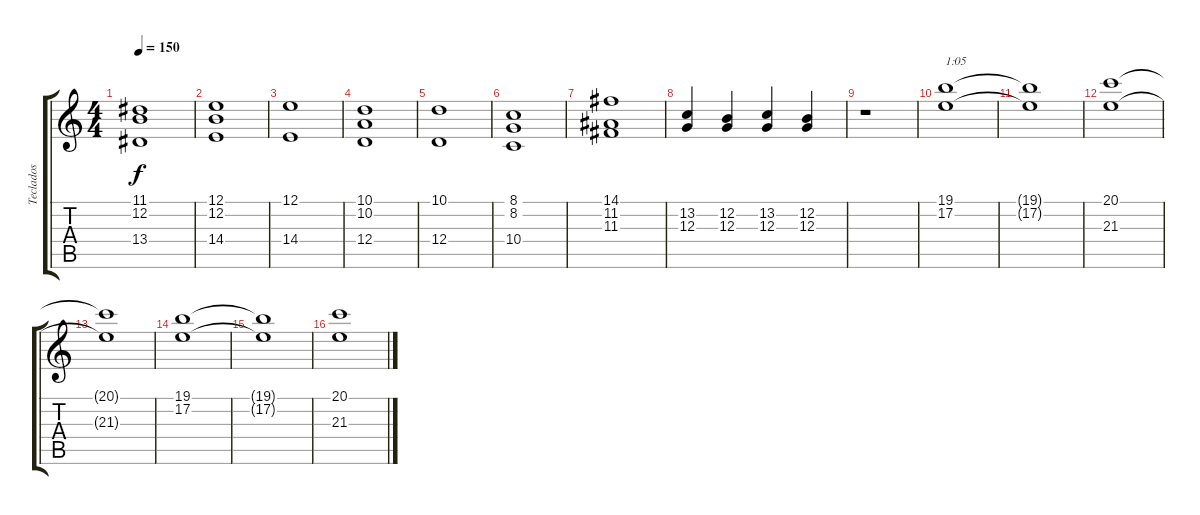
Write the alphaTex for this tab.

\track ("Teclados" "Teclados") {instrument synthstrings1}
\staff {score tabs}
\tuning (E4 B3 G3 D3 A2 E2) {hide}
\ts (4 4)
\tempo 150
\clef g2
\ks c
(11.1 12.2 13.4).1{dy f} |
(12.1 12.2 14.4).1 |
(12.1 14.4).1 |
(10.1 10.2 12.4).1 |
(10.1 12.4).1 |
(8.1 8.2 10.4).1 |
(14.1 11.2 11.3).1 |
(13.2 12.3).4 (12.2 12.3).4 (13.2 12.3).4 (12.2 12.3).4 |
r.1 |
(19.1 17.2).1{txt "1:05"} |
(19.1{t} 17.2{t}).1 |
(20.1 21.3).1 |
(20.1{t} 21.3{t}).1 |
(19.1 17.2).1 |
(19.1{t} 17.2{t}).1 |
(20.1 21.3).1
